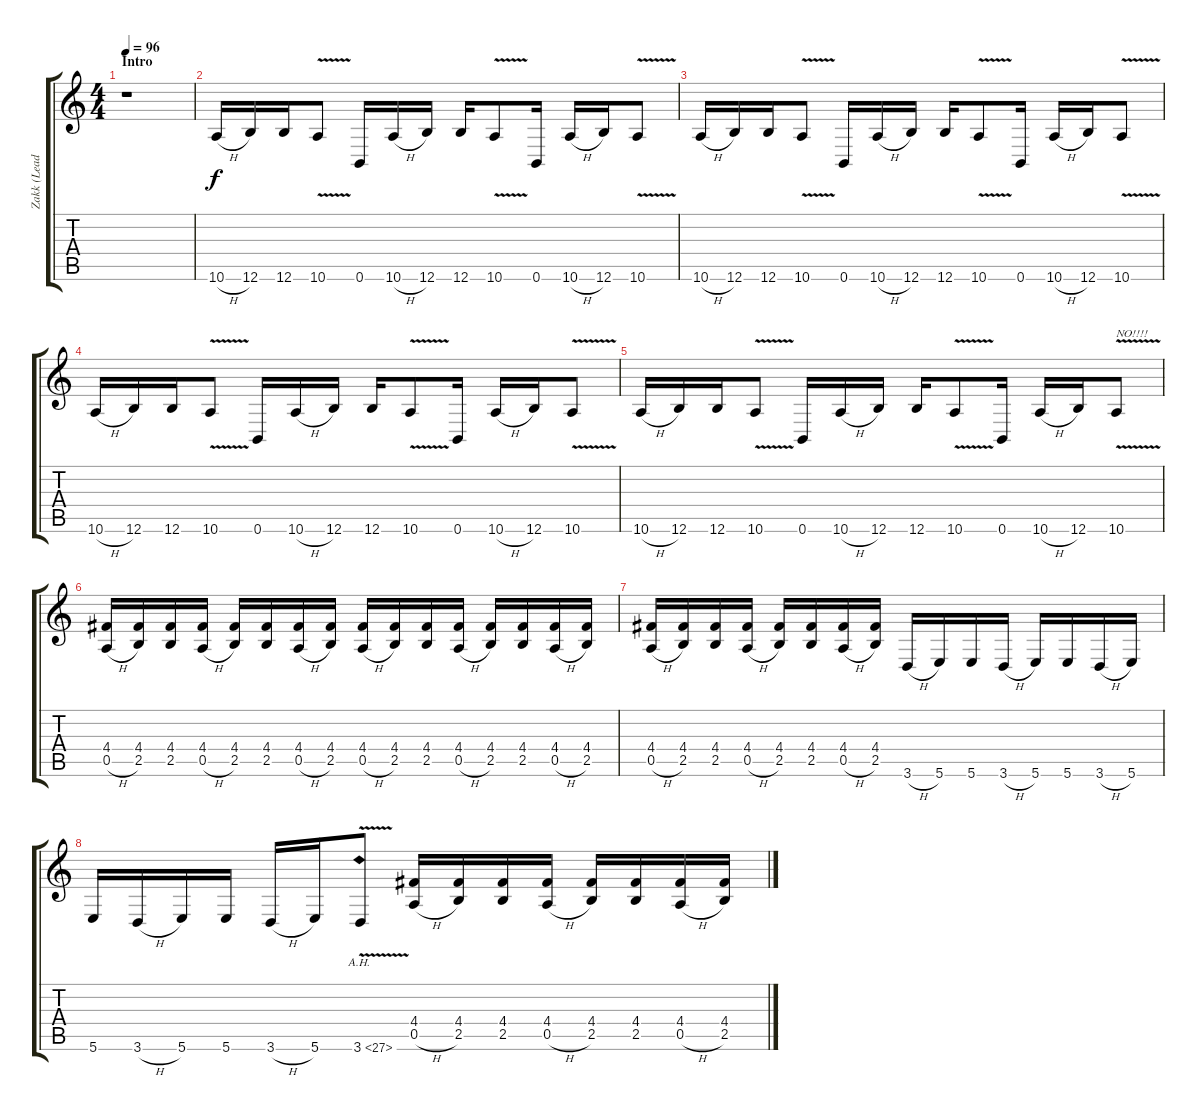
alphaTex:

\track ("Zakk (Lead Guitar)" "Zakk (Lead") {instrument distortionguitar}
\staff {score tabs}
\tuning (E4 B3 G3 D3 A2 B1) {hide}
\ts (4 4)
\section ("" "Intro")
\tempo 96
\clef g2
\ks c
r.1{dy f instrument distortionguitar} |
10.6{h}.16 12.6.16 12.6.16 10.6{v}.8 0.6.16 10.6{h}.16 12.6.16 12.6.16 10.6{v}.8 0.6.16 10.6{h}.16 12.6.16 10.6{v}.8 |
10.6{h}.16 12.6.16 12.6.16 10.6{v}.8 0.6.16 10.6{h}.16 12.6.16 12.6.16 10.6{v}.8 0.6.16 10.6{h}.16 12.6.16 10.6{v}.8 |
10.6{h}.16 12.6.16 12.6.16 10.6{v}.8 0.6.16 10.6{h}.16 12.6.16 12.6.16 10.6{v}.8 0.6.16 10.6{h}.16 12.6.16 10.6{v}.8 |
10.6{h}.16 12.6.16 12.6.16 10.6{v}.8 0.6.16 10.6{h}.16 12.6.16 12.6.16 10.6{v}.8 0.6.16 10.6{h}.16 12.6.16 10.6{v}.8{txt "NO!!!!"} |
(4.4 0.5{h}).16 (4.4 2.5).16 (4.4 2.5).16 (4.4 0.5{h}).16 (4.4 2.5).16 (4.4 2.5).16 (4.4 0.5{h}).16 (4.4 2.5).16 (4.4 0.5{h}).16 (4.4 2.5).16 (4.4 2.5).16 (4.4 0.5{h}).16 (4.4 2.5).16 (4.4 2.5).16 (4.4 0.5{h}).16 (4.4 2.5).16 |
(4.4 0.5{h}).16 (4.4 2.5).16 (4.4 2.5).16 (4.4 0.5{h}).16 (4.4 2.5).16 (4.4 2.5).16 (4.4 0.5{h}).16 (4.4 2.5).16 3.6{h}.16 5.6.16 5.6.16 3.6{h}.16 5.6.16 5.6.16 3.6{h}.16 5.6.16 |
5.6.16 3.6{h}.16 5.6.16 5.6.16 3.6{h}.16 5.6.16 3.6{ah 24 v}.8 (4.4 0.5{h}).16 (4.4 2.5).16 (4.4 2.5).16 (4.4 0.5{h}).16 (4.4 2.5).16 (4.4 2.5).16 (4.4 0.5{h}).16 (4.4 2.5).16
